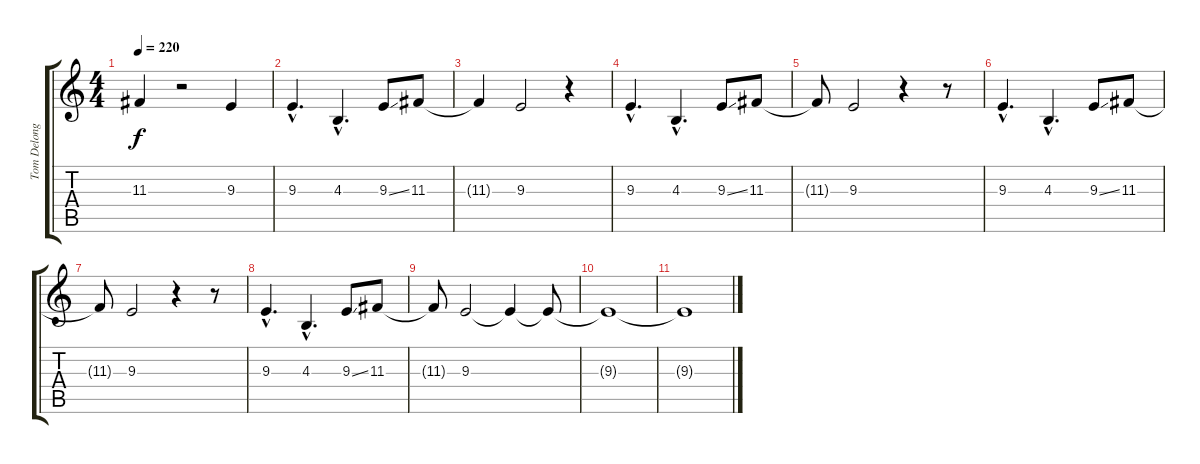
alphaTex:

\track ("Tom Delonge(Vocal)" "Tom Delong") {instrument lead2sawtooth}
\staff {score tabs}
\tuning (E4 B3 G3 D3 A2 E2) {hide}
\ts (4 4)
\tempo 220
\clef g2
\ks c
11.3{t}.4{dy f} r.2 9.3.4 |
9.3{hac}.4{d} 4.3{hac}.4{d} 9.3{ss}.8 11.3.8 |
11.3{t}.4 9.3.2 r.4 |
9.3{hac}.4{d} 4.3{hac}.4{d} 9.3{ss}.8 11.3.8 |
11.3{t}.8 9.3.2 r.4 r.8 |
9.3{hac}.4{d} 4.3{hac}.4{d} 9.3{ss}.8 11.3.8 |
11.3{t}.8 9.3.2 r.4 r.8 |
9.3{hac}.4{d} 4.3{hac}.4{d} 9.3{ss}.8 11.3.8 |
11.3{t}.8 9.3.2 9.3{t}.4 9.3{t}.8 |
9.3{t}.1 |
9.3{t}.1
